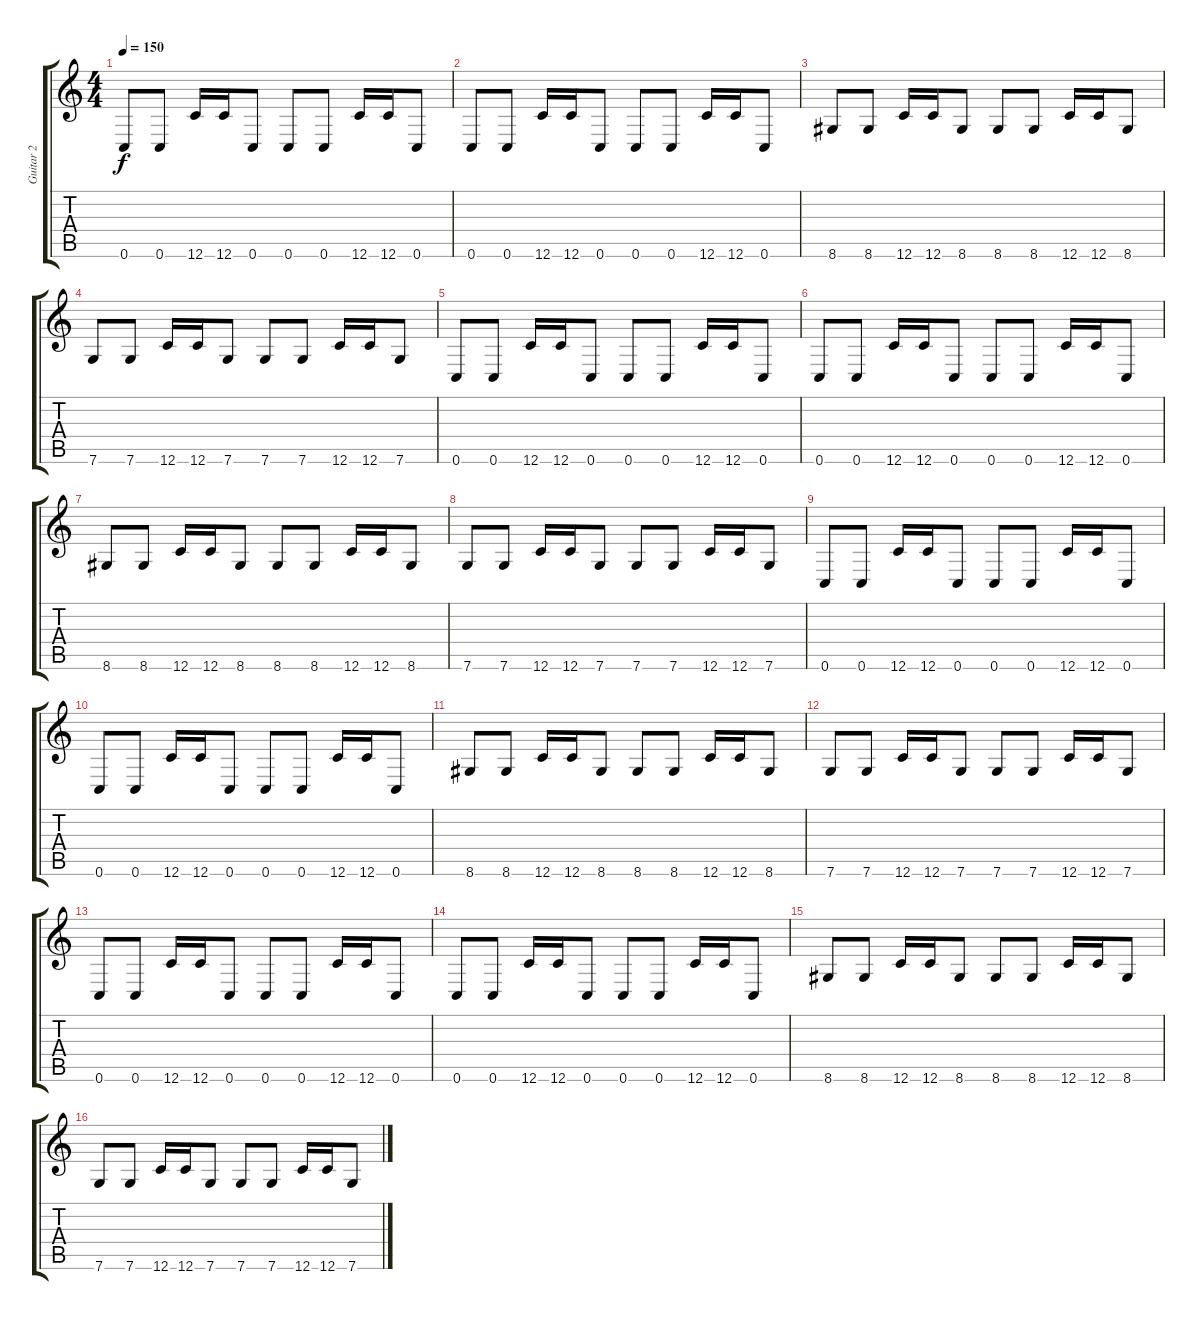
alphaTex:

\track ("Guitar 2" "Guitar 2") {instrument distortionguitar}
\staff {score tabs}
\tuning (D4 A3 F3 C3 G2 C2) {hide}
\ts (4 4)
\tempo 150
\clef g2
\ks c
0.6.8{dy f} 0.6.8 12.6.16 12.6.16 0.6.8 0.6.8 0.6.8 12.6.16 12.6.16 0.6.8 |
0.6.8 0.6.8 12.6.16 12.6.16 0.6.8 0.6.8 0.6.8 12.6.16 12.6.16 0.6.8 |
8.6.8 8.6.8 12.6.16 12.6.16 8.6.8 8.6.8 8.6.8 12.6.16 12.6.16 8.6.8 |
7.6.8 7.6.8 12.6.16 12.6.16 7.6.8 7.6.8 7.6.8 12.6.16 12.6.16 7.6.8 |
0.6.8 0.6.8 12.6.16 12.6.16 0.6.8 0.6.8 0.6.8 12.6.16 12.6.16 0.6.8 |
0.6.8 0.6.8 12.6.16 12.6.16 0.6.8 0.6.8 0.6.8 12.6.16 12.6.16 0.6.8 |
8.6.8 8.6.8 12.6.16 12.6.16 8.6.8 8.6.8 8.6.8 12.6.16 12.6.16 8.6.8 |
7.6.8 7.6.8 12.6.16 12.6.16 7.6.8 7.6.8 7.6.8 12.6.16 12.6.16 7.6.8 |
0.6.8 0.6.8 12.6.16 12.6.16 0.6.8 0.6.8 0.6.8 12.6.16 12.6.16 0.6.8 |
0.6.8 0.6.8 12.6.16 12.6.16 0.6.8 0.6.8 0.6.8 12.6.16 12.6.16 0.6.8 |
8.6.8 8.6.8 12.6.16 12.6.16 8.6.8 8.6.8 8.6.8 12.6.16 12.6.16 8.6.8 |
7.6.8 7.6.8 12.6.16 12.6.16 7.6.8 7.6.8 7.6.8 12.6.16 12.6.16 7.6.8 |
0.6.8 0.6.8 12.6.16 12.6.16 0.6.8 0.6.8 0.6.8 12.6.16 12.6.16 0.6.8 |
0.6.8 0.6.8 12.6.16 12.6.16 0.6.8 0.6.8 0.6.8 12.6.16 12.6.16 0.6.8 |
8.6.8 8.6.8 12.6.16 12.6.16 8.6.8 8.6.8 8.6.8 12.6.16 12.6.16 8.6.8 |
7.6.8 7.6.8 12.6.16 12.6.16 7.6.8 7.6.8 7.6.8 12.6.16 12.6.16 7.6.8
